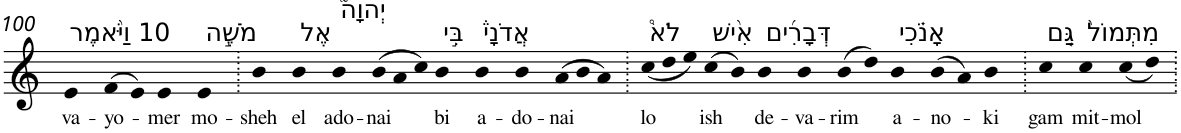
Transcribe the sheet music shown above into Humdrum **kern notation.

**kern	**text
*part1	*part1
*staff1	*staff1
*I"Piano	*
*I'Pno	*
!!LO:PB:g=z
*clefG2	*
*k[]	*
=100	=100
!LO:TX:a:t=10 וַיֹּ֨אמֶר	!
!	!LO:LY:b
4e	va-
!	!LO:LY:b
(>8f	-yo-
8e)	.
!	!LO:LY:b
4e	-mer
!LO:TX:a:t=מֹשֶׁ֣ה	!
!	!LO:LY:b
4e	mo-
=101.	=101.
!	!LO:LY:b
4b	-sheh
!LO:TX:a:t=אֶל	!
!	!LO:LY:b
4b	el
!LO:TX:a:t=יְהוָה֮	!
!	!LO:LY:b
4b	ado-
*Xtuplet	*
!	!LO:LY:b
(>12b	-nai
12a	.
12cc)	.
!LO:TX:a:t=בִּ֣י	!
!	!LO:LY:b
4b	bi
!LO:TX:a:t=אֲדֹנָי֒	!
!	!LO:LY:b
4b	a-
!	!LO:LY:b
4b	-do-
!	!LO:LY:b
(>12a	-nai
12b	.
12a)	.
=102.	=102.
!LO:TX:a:t=לֹא֩	!
!	!LO:LY:b
(<12cc	lo
12dd	.
12ee)	.
!LO:TX:a:t=אִ֨ישׁ	!
!	!LO:LY:b
(>8cc	ish
8b)	.
!LO:TX:a:t=דְּבָרִ֜ים	!
!	!LO:LY:b
4b	de-
!	!LO:LY:b
4b	-va-
!	!LO:LY:b
(>8b	-rim
8dd)	.
!LO:TX:a:t=אָנֹ֗כִי	!
!	!LO:LY:b
4b	a-
!	!LO:LY:b
(>8b	-no-
8a)	.
!	!LO:LY:b
4b	-ki
=103.	=103.
!LO:TX:a:t=גַּ֤ם	!
!	!LO:LY:b
4cc	gam
!LO:TX:a:t=מִתְּמוֹל֙	!
!	!LO:LY:b
4cc	mit-
!	!LO:LY:b
(<8cc	-mol
8dd)	.
=.	=.
*-	*-
